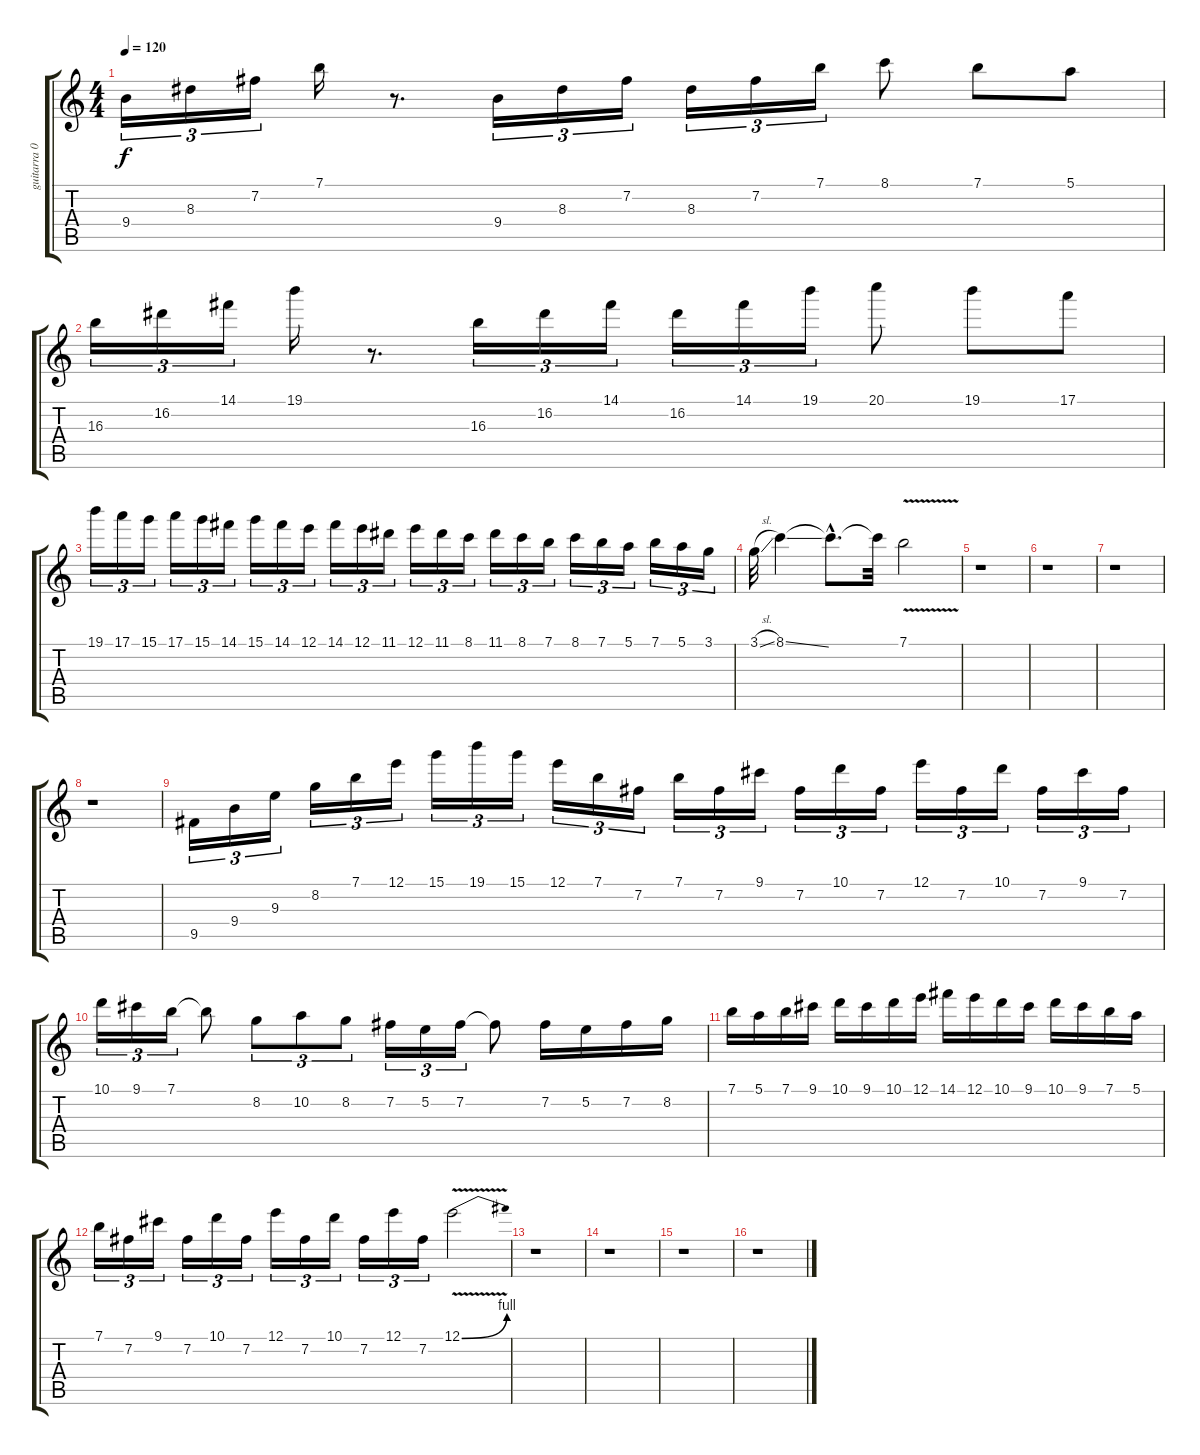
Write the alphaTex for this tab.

\track ("guitarra 03" "guitarra 0") {instrument distortionguitar}
\staff {score tabs}
\tuning (E4 B3 G3 D3 A2 D2) {hide}
\ts (4 4)
\tempo 120
\clef g2
\ks c
9.4.16{tu (3 2) dy f} 8.3.16{tu (3 2)} 7.2.16{tu (3 2)} 7.1.16 r.8{d} 9.4.16{tu (3 2)} 8.3.16{tu (3 2)} 7.2.16{tu (3 2)} 8.3.16{tu (3 2)} 7.2.16{tu (3 2)} 7.1.16{tu (3 2)} 8.1.8 7.1.8 5.1.8 |
16.3.16{tu (3 2)} 16.2.16{tu (3 2)} 14.1.16{tu (3 2)} 19.1.16 r.8{d} 16.3.16{tu (3 2)} 16.2.16{tu (3 2)} 14.1.16{tu (3 2)} 16.2.16{tu (3 2)} 14.1.16{tu (3 2)} 19.1.16{tu (3 2)} 20.1.8 19.1.8 17.1.8 |
19.1.16{tu (3 2)} 17.1.16{tu (3 2)} 15.1.16{tu (3 2)} 17.1.16{tu (3 2)} 15.1.16{tu (3 2)} 14.1.16{tu (3 2)} 15.1.16{tu (3 2)} 14.1.16{tu (3 2)} 12.1.16{tu (3 2)} 14.1.16{tu (3 2)} 12.1.16{tu (3 2)} 11.1.16{tu (3 2)} 12.1.16{tu (3 2)} 11.1.16{tu (3 2)} 8.1.16{tu (3 2)} 11.1.16{tu (3 2)} 8.1.16{tu (3 2)} 7.1.16{tu (3 2)} 8.1.16{tu (3 2)} 7.1.16{tu (3 2)} 5.1.16{tu (3 2)} 7.1.16{tu (3 2)} 5.1.16{tu (3 2)} 3.1.16{tu (3 2)} |
3.1{sl}.32 8.1{ss}.4 8.1{hac t}.8{d} 8.1{t}.32 7.1{v}.2 |
r.1 |
r.1 |
r.1 |
r.1 |
9.5.16{tu (3 2)} 9.4.16{tu (3 2)} 9.3.16{tu (3 2)} 8.2.16{tu (3 2)} 7.1.16{tu (3 2)} 12.1.16{tu (3 2)} 15.1.16{tu (3 2)} 19.1.16{tu (3 2)} 15.1.16{tu (3 2)} 12.1.16{tu (3 2)} 7.1.16{tu (3 2)} 7.2.16{tu (3 2)} 7.1.16{tu (3 2)} 7.2.16{tu (3 2)} 9.1.16{tu (3 2)} 7.2.16{tu (3 2)} 10.1.16{tu (3 2)} 7.2.16{tu (3 2)} 12.1.16{tu (3 2)} 7.2.16{tu (3 2)} 10.1.16{tu (3 2)} 7.2.16{tu (3 2)} 9.1.16{tu (3 2)} 7.2.16{tu (3 2)} |
10.1.16{tu (3 2)} 9.1.16{tu (3 2)} 7.1.16{tu (3 2)} 7.1{t}.8 8.2.8{tu (3 2)} 10.2.8{tu (3 2)} 8.2.8{tu (3 2)} 7.2.16{tu (3 2)} 5.2.16{tu (3 2)} 7.2.16{tu (3 2)} 7.2{t}.8 7.2.16 5.2.16 7.2.16 8.2.16 |
7.1.16 5.1.16 7.1.16 9.1.16 10.1.16 9.1.16 10.1.16 12.1.16 14.1.16 12.1.16 10.1.16 9.1.16 10.1.16 9.1.16 7.1.16 5.1.16 |
7.1.16{tu (3 2)} 7.2.16{tu (3 2)} 9.1.16{tu (3 2)} 7.2.16{tu (3 2)} 10.1.16{tu (3 2)} 7.2.16{tu (3 2)} 12.1.16{tu (3 2)} 7.2.16{tu (3 2)} 10.1.16{tu (3 2)} 7.2.16{tu (3 2)} 12.1.16{tu (3 2)} 7.2.16{tu (3 2)} 12.1{be (bend 0 0 60 4) v}.2 |
r.1 |
r.1 |
r.1 |
r.1
